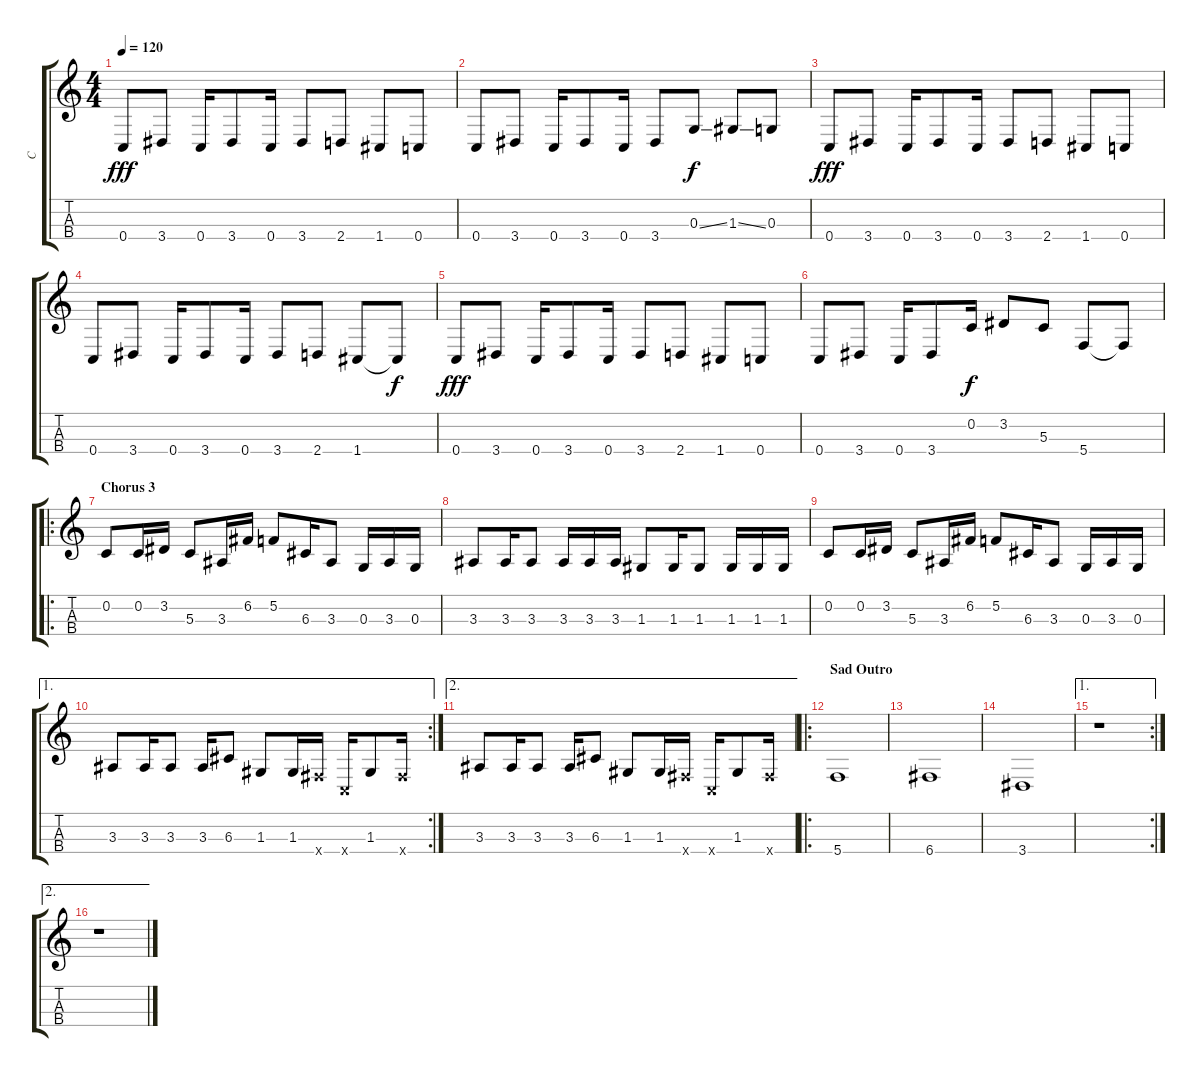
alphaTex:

\track ("C" "C") {instrument acousticbass}
\staff {score tabs}
\tuning (F3 C3 G2 C2) {hide}
\ts (4 4)
\tempo 120
\clef g2
\ks c
0.4.8{dy fff} 3.4.8 0.4.16 3.4.8 0.4.16 3.4.8 2.4.8 1.4.8 0.4.8 |
0.4.8 3.4.8 0.4.16 3.4.8 0.4.16 3.4.8 0.3{ss}.8{dy f} 1.3{ss}.8 0.3.8 |
0.4.8{dy fff} 3.4.8 0.4.16 3.4.8 0.4.16 3.4.8 2.4.8 1.4.8 0.4.8 |
0.4.8 3.4.8 0.4.16 3.4.8 0.4.16 3.4.8 2.4.8 1.4.8 1.4{t}.8{dy f} |
0.4.8{dy fff} 3.4.8 0.4.16 3.4.8 0.4.16 3.4.8 2.4.8 1.4.8 0.4.8 |
0.4.8 3.4.8 0.4.16 3.4.8 0.2.16{dy f} 3.2.8 5.3.8 5.4.8 5.4{t}.8 |
\ro
\section ("" "Chorus 3")
0.2.8{instrument acousticbass} 0.2.16 3.2.16 5.3.8 3.3.16 6.2.16 5.2.8 6.3.16 3.3.8 0.3.16 3.3.16 0.3.16 |
3.3.8 3.3.16 3.3.8 3.3.16 3.3.16 3.3.16 1.3.8 1.3.16 1.3.8 1.3.16 1.3.16 1.3.16 |
0.2.8 0.2.16 3.2.16 5.3.8 3.3.16 6.2.16 5.2.8 6.3.16 3.3.8 0.3.16 3.3.16 0.3.16 |
\ae 1
\rc 2
3.3.8 3.3.16 3.3.8 3.3.16 6.3.8 1.3.8 1.3.16 6.4{x}.16{instrument slapbass1} 0.4{x}.16 1.3.8{instrument acousticbass} 6.4{x}.16{instrument slapbass1} |
\ae 2
3.3.8 3.3.16 3.3.8 3.3.16 6.3.8 1.3.8 1.3.16 6.4{x}.16{instrument slapbass1} 0.4{x}.16 1.3.8{instrument acousticbass} 6.4{x}.16{instrument slapbass1} |
\ro
\section ("" "Sad Outro")
5.4.1{instrument acousticbass} |
6.4.1 |
3.4.1 |
\ae 1
\rc 2
r.1 |
\ae 2
r.1
